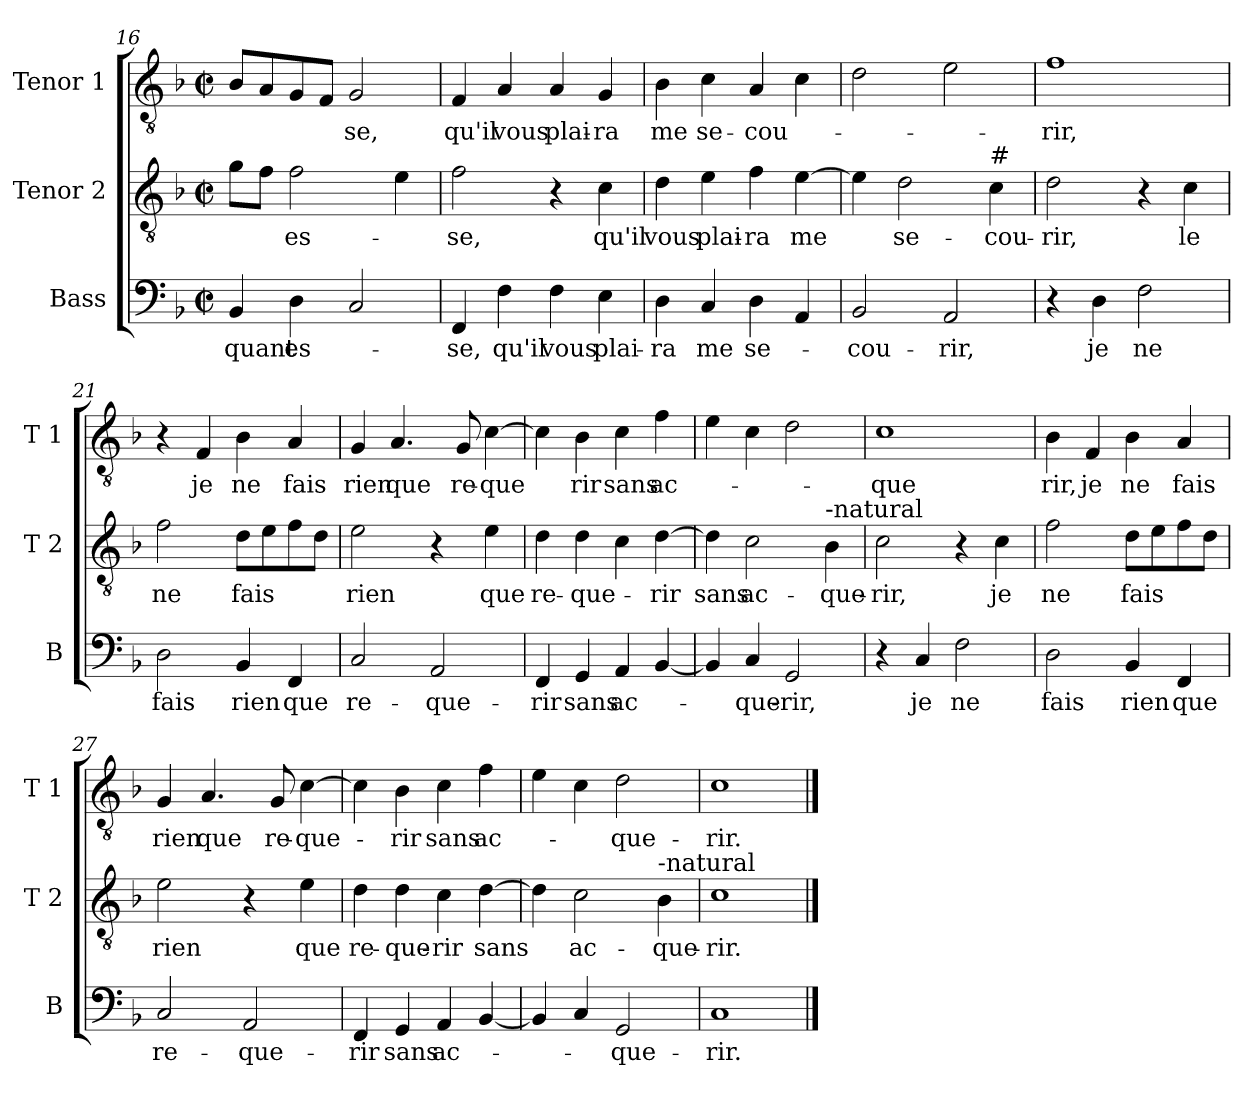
**kern	**text	**kern	**text	**kern	**text
*part3	*part3	*part2	*part2	*part1	*part1
*staff3	*staff3	*staff2	*staff2	*staff1	*staff1
*I"Bass	*	*I"Tenor 2	*	*I"Tenor 1	*
*I'B	*	*I'T 2	*	*I'T 1	*
!!LO:PB:g=z
*clefF4	*	*clefGv2	*	*clefGv2	*
*k[b-]	*	*k[b-]	*	*k[b-]	*
*F:	*	*F:	*	*F:	*
*M2/2	*	*M2/2	*	*M2/2	*
*met(c|)	*	*met(c|)	*	*met(c|)	*
=16	=16	=16	=16	=16	=16
!	!LO:LY:b	!	!	!	!
4BB-/	quant	8g\L	.	8B-/L	.
.	.	8f\J	.	8A/	.
!	!LO:LY:b	!	!LO:LY:b	!	!
4D\	es-	2f\	es-	8G/	.
.	.	.	.	8F/J	.
!	!	!	!	!	!LO:LY:b
2C/	.	.	.	2G/	-se,
.	.	4e\	.	.	.
=17	=17	=17	=17	=17	=17
!	!LO:LY:b	!	!LO:LY:b	!	!LO:LY:b
4FF/	-se,	2f\	-se,	4F/	qu'il
!	!LO:LY:b	!	!	!	!LO:LY:b
4F\	qu'il	.	.	4A/	vous
!	!LO:LY:b	!	!	!	!LO:LY:b
4F\	vous	4r	.	4A/	plai-
!	!LO:LY:b	!	!LO:LY:b	!	!LO:LY:b
4E\	plai-	4c\	qu'il	4G/	-ra
=18	=18	=18	=18	=18	=18
!	!LO:LY:b	!	!LO:LY:b	!	!LO:LY:b
4D\	-ra	4d\	vous	4B-\	me
!	!LO:LY:b	!	!LO:LY:b	!	!LO:LY:b
4C/	me	4e\	plai-	4c\	se-
!	!LO:LY:b	!	!LO:LY:b	!	!LO:LY:b
4D\	se-	4f\	-ra	4A/	-cou-
!	!	!	!LO:LY:b	!	!
4AA/	.	[4e\	me	4c\	.
=19	=19	=19	=19	=19	=19
!	!LO:LY:b	!	!	!	!
2BB-/	-cou-	4e\]	.	2d\	.
!	!	!	!LO:LY:b	!	!
.	.	2d\	se-	.	.
!	!LO:LY:b	!	!	!	!
2AA/	-rir,	.	.	2e\	.
!	!	!LO:TX:a:t=#	!	!	!
!	!	!	!LO:LY:b	!	!
.	.	4c\	-cou-	.	.
=20	=20	=20	=20	=20	=20
!	!	!	!LO:LY:b	!	!LO:LY:b
4r	.	2d\	-rir,	1f	-rir,
!	!LO:LY:b	!	!	!	!
4D\	je	.	.	.	.
!	!LO:LY:b	!	!	!	!
2F\	ne	4r	.	.	.
!	!	!	!LO:LY:b	!	!
.	.	4c\	le	.	.
!!LO:LB:g=z
=21	=21	=21	=21	=21	=21
!	!LO:LY:b	!	!LO:LY:b	!	!
2D\	fais	2f\	ne	4r	.
!	!	!	!	!	!LO:LY:b
.	.	.	.	4F/	je
!	!LO:LY:b	!	!LO:LY:b	!	!LO:LY:b
4BB-/	rien	8d\L	fais	4B-\	ne
.	.	8e\	.	.	.
!	!LO:LY:b	!	!	!	!LO:LY:b
4FF/	que	8f\	.	4A/	fais
.	.	8d\J	.	.	.
=22	=22	=22	=22	=22	=22
!	!LO:LY:b	!	!LO:LY:b	!	!LO:LY:b
2C/	re-	2e\	rien	4G/	rien
!	!	!	!	!	!LO:LY:b
.	.	.	.	4.A/	que
!	!LO:LY:b	!	!	!	!
2AA/	-que-	4r	.	.	.
!	!	!	!	!	!LO:LY:b
.	.	.	.	8G/	re-
!	!	!	!LO:LY:b	!	!LO:LY:b
.	.	4e\	que	[4c\	-que
=23	=23	=23	=23	=23	=23
!	!LO:LY:b	!	!LO:LY:b	!	!
4FF/	-rir	4d\	re-	4c\]	.
!	!LO:LY:b	!	!LO:LY:b	!	!LO:LY:b
4GG/	sans	4d\	-que-	4B-\	rir
!	!LO:LY:b	!	!	!	!LO:LY:b
4AA/	ac-	4c\	.	4c\	sans
!	!	!	!LO:LY:b	!	!LO:LY:b
[4BB-/	.	[4d\	-rir	4f\	ac-
=24	=24	=24	=24	=24	=24
!	!	!	!LO:LY:b	!	!
4BB-/]	.	4d\]	sans	4e\	.
!	!LO:LY:b	!	!LO:LY:b	!	!
4C/	-que-	2c\	ac-	4c\	.
!	!LO:LY:b	!	!	!	!
2GG/	-rir,	.	.	2d\	.
!	!	!LO:TX:a:t=-natural	!	!	!
!	!	!	!LO:LY:b	!	!
.	.	4B-\	-que-	.	.
=25	=25	=25	=25	=25	=25
!	!	!	!LO:LY:b	!	!LO:LY:b
4r	.	2c\	-rir,	1c	-que
!	!LO:LY:b	!	!	!	!
4C/	je	.	.	.	.
!	!LO:LY:b	!	!	!	!
2F\	ne	4r	.	.	.
!	!	!	!LO:LY:b	!	!
.	.	4c\	je	.	.
!!LO:LB:g=z
=26	=26	=26	=26	=26	=26
!	!LO:LY:b	!	!LO:LY:b	!	!LO:LY:b
2D\	fais	2f\	ne	4B-\	rir,
!	!	!	!	!	!LO:LY:b
.	.	.	.	4F/	je
!	!LO:LY:b	!	!LO:LY:b	!	!LO:LY:b
4BB-/	rien	8d\L	fais	4B-\	ne
.	.	8e\	.	.	.
!	!LO:LY:b	!	!	!	!LO:LY:b
4FF/	que	8f\	.	4A/	fais
.	.	8d\J	.	.	.
=27	=27	=27	=27	=27	=27
!	!LO:LY:b	!	!LO:LY:b	!	!LO:LY:b
2C/	re-	2e\	rien	4G/	rien
!	!	!	!	!	!LO:LY:b
.	.	.	.	4.A/	que
!	!LO:LY:b	!	!	!	!
2AA/	-que-	4r	.	.	.
!	!	!	!	!	!LO:LY:b
.	.	.	.	8G/	re-
!	!	!	!LO:LY:b	!	!LO:LY:b
.	.	4e\	que	[4c\	-que-
=28	=28	=28	=28	=28	=28
!	!LO:LY:b	!	!LO:LY:b	!	!
4FF/	-rir	4d\	re-	4c\]	.
!	!LO:LY:b	!	!LO:LY:b	!	!LO:LY:b
4GG/	sans	4d\	-que-	4B-\	-rir
!	!LO:LY:b	!	!LO:LY:b	!	!LO:LY:b
4AA/	ac-	4c\	-rir	4c\	sans
!	!	!	!LO:LY:b	!	!LO:LY:b
[4BB-/	.	[4d\	sans	4f\	ac-
=29	=29	=29	=29	=29	=29
4BB-/]	.	4d\]	.	4e\	.
!	!	!	!LO:LY:b	!	!
4C/	.	2c\	ac-	4c\	.
!	!LO:LY:b	!	!	!	!LO:LY:b
2GG/	-que-	.	.	2d\	-que-
!	!	!LO:TX:a:t=-natural	!	!	!
!	!	!	!LO:LY:b	!	!
.	.	4B-\	-que-	.	.
=30	=30	=30	=30	=30	=30
!	!LO:LY:b	!	!LO:LY:b	!	!LO:LY:b
1C	-rir.	1c	-rir.	1c	-rir.
==	==	==	==	==	==
*-	*-	*-	*-	*-	*-
